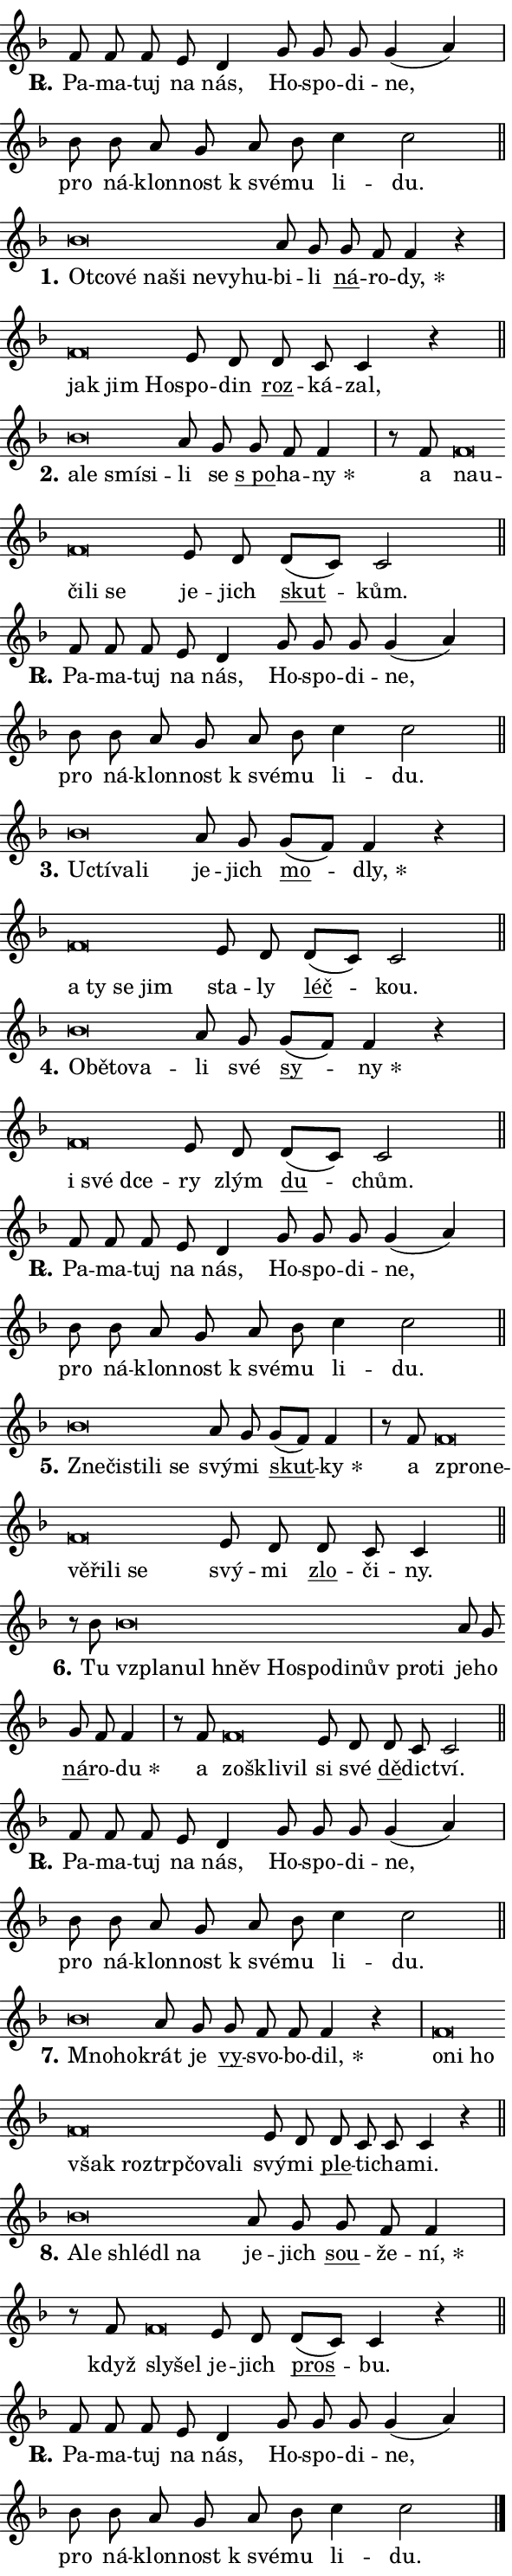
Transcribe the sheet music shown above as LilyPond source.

\version "2.24.0"
\header { tagline = "" }
\paper {
  indent = 0\cm
  top-margin = 0\cm
  right-margin = 0.13\cm % to fit lyric hyphens
  bottom-margin = 0\cm
  left-margin = 0\cm
  paper-width = 10\cm
  page-breaking = #ly:one-page-breaking
  system-system-spacing.basic-distance = #11
  score-system-spacing.basic-distance = #11
  ragged-last = ##f
}


%% Author: Thomas Morley
%% https://lists.gnu.org/archive/html/lilypond-user/2020-05/msg00002.html
#(define (line-position grob)
"Returns position of @var[grob} in current system:
   @code{'start}, if at first time-step
   @code{'end}, if at last time-step
   @code{'middle} otherwise
"
  (let* ((col (ly:item-get-column grob))
         (ln (ly:grob-object col 'left-neighbor))
         (rn (ly:grob-object col 'right-neighbor))
         (col-to-check-left (if (ly:grob? ln) ln col))
         (col-to-check-right (if (ly:grob? rn) rn col))
         (break-dir-left
           (and
             (ly:grob-property col-to-check-left 'non-musical #f)
             (ly:item-break-dir col-to-check-left)))
         (break-dir-right
           (and
             (ly:grob-property col-to-check-right 'non-musical #f)
             (ly:item-break-dir col-to-check-right))))
        (cond ((eqv? 1 break-dir-left) 'start)
              ((eqv? -1 break-dir-right) 'end)
              (else 'middle))))

#(define (tranparent-at-line-position vctor)
  (lambda (grob)
  "Relying on @code{line-position} select the relevant enry from @var{vctor}.
Used to determine transparency,"
    (case (line-position grob)
      ((end) (not (vector-ref vctor 0)))
      ((middle) (not (vector-ref vctor 1)))
      ((start) (not (vector-ref vctor 2))))))

noteHeadBreakVisibility =
#(define-music-function (break-visibility)(vector?)
"Makes @code{NoteHead}s transparent relying on @var{break-visibility}"
#{
  \override NoteHead.transparent =
    #(tranparent-at-line-position break-visibility)
#})

#(define delete-ledgers-for-transparent-note-heads
  (lambda (grob)
    "Reads whether a @code{NoteHead} is transparent.
If so this @code{NoteHead} is removed from @code{'note-heads} from
@var{grob}, which is supposed to be @code{LedgerLineSpanner}.
As a result ledgers are not printed for this @code{NoteHead}"
    (let* ((nhds-array (ly:grob-object grob 'note-heads))
           (nhds-list
             (if (ly:grob-array? nhds-array)
                 (ly:grob-array->list nhds-array)
                 '()))
           ;; Relies on the transparent-property being done before
           ;; Staff.LedgerLineSpanner.after-line-breaking is executed.
           ;; This is fragile ...
           (to-keep
             (remove
               (lambda (nhd)
                 (ly:grob-property nhd 'transparent #f))
               nhds-list)))
      ;; TODO find a better method to iterate over grob-arrays, similiar
      ;; to filter/remove etc for lists
      ;; For now rebuilt from scratch
      (set! (ly:grob-object grob 'note-heads)  '())
      (for-each
        (lambda (nhd)
          (ly:pointer-group-interface::add-grob grob 'note-heads nhd))
        to-keep))))

squashNotes = {
  \override NoteHead.X-extent = #'(-0.2 . 0.2)
  \override NoteHead.Y-extent = #'(-0.75 . 0)
  \override NoteHead.stencil =
    #(lambda (grob)
       (let ((pos (ly:grob-property grob 'staff-position)))
         (begin
           (if (< pos -7) (display "ERROR: Lower brevis then expected\n") (display ""))
           (if (<= pos -6) ly:text-interface::print ly:note-head::print))))
}
unSquashNotes = {
  \revert NoteHead.X-extent
  \revert NoteHead.Y-extent
  \revert NoteHead.stencil
}

hideNotes = \noteHeadBreakVisibility #begin-of-line-visible
unHideNotes = \noteHeadBreakVisibility #all-visible

% work-around for resetting accidentals
% https://lilypond.org/doc/v2.23/Documentation/notation/displaying-rhythms#unmetered-music
cadenzaMeasure = {
  \cadenzaOff
  \partial 1024 s1024
  \cadenzaOn
}

#(define-markup-command (accent layout props text) (markup?)
  "Underline accented syllable"
  (interpret-markup layout props
    #{\markup \override #'(offset . 4.3) \underline { #text }#}))

responsum = \markup \concat {
  "R" \hspace #-1.05 \path #0.1 #'((moveto 0 0.07) (lineto 0.9 0.8)) \hspace #0.05 "."
}

spaceSize = #0.6828661417322834 % exact space size for TeX Gyre Schola

\layout {
  \context {
    \Staff
    \remove "Time_signature_engraver"
    \override LedgerLineSpanner.after-line-breaking = #delete-ledgers-for-transparent-note-heads
  }
  \context {
    \Lyrics {
      \override LyricSpace.minimum-distance = \spaceSize
      \override LyricText.font-name = #"TeX Gyre Schola"
      \override LyricText.font-size = 1
      \override StanzaNumber.font-name = #"TeX Gyre Schola Bold"
      \override StanzaNumber.font-size = 1
    }
  }
  \context {
    \Score 
    \override NoteHead.text =
      #(lambda (grob) 
        (let ((pos (ly:grob-property grob 'staff-position)))
          #{\markup {
            \combine
              \halign #-0.55 \raise #(if (= pos -6) 0 0.5) \override #'(thickness . 2) \draw-line #'(3.2 . 0)
              \musicglyph "noteheads.sM1"
          }#}))
  }
}

% magnetic-lyrics.ily
%
%   written by
%     Jean Abou Samra <jean@abou-samra.fr>
%     Werner Lemberg <wl@gnu.org>
%
%   adapted by
%     Jiri Hon <jiri.hon@gmail.com>
%
% Version 2022-Apr-15

% https://www.mail-archive.com/lilypond-user@gnu.org/msg149350.html

#(define (Left_hyphen_pointer_engraver context)
   "Collect syllable-hyphen-syllable occurrences in lyrics and store
them in properties.  This engraver only looks to the left.  For
example, if the lyrics input is @code{foo -- bar}, it does the
following.

@itemize @bullet
@item
Set the @code{text} property of the @code{LyricHyphen} grob between
@q{foo} and @q{bar} to @code{foo}.

@item
Set the @code{left-hyphen} property of the @code{LyricText} grob with
text @q{foo} to the @code{LyricHyphen} grob between @q{foo} and
@q{bar}.
@end itemize

Use this auxiliary engraver in combination with the
@code{lyric-@/text::@/apply-@/magnetic-@/offset!} hook."
   (let ((hyphen #f)
         (text #f))
     (make-engraver
      (acknowledgers
       ((lyric-syllable-interface engraver grob source-engraver)
        (set! text grob)))
      (end-acknowledgers
       ((lyric-hyphen-interface engraver grob source-engraver)
        ;(when (not (grob::has-interface grob 'lyric-space-interface))
          (set! hyphen grob)));)
      ((stop-translation-timestep engraver)
       (when (and text hyphen)
         (ly:grob-set-object! text 'left-hyphen hyphen))
       (set! text #f)
       (set! hyphen #f)))))

#(define (lyric-text::apply-magnetic-offset! grob)
   "If the space between two syllables is less than the value in
property @code{LyricText@/.details@/.squash-threshold}, move the right
syllable to the left so that it gets concatenated with the left
syllable.

Use this function as a hook for
@code{LyricText@/.after-@/line-@/breaking} if the
@code{Left_@/hyphen_@/pointer_@/engraver} is active."
   (let ((hyphen (ly:grob-object grob 'left-hyphen #f)))
     (when hyphen
       (let ((left-text (ly:spanner-bound hyphen LEFT)))
         (when (grob::has-interface left-text 'lyric-syllable-interface)
           (let* ((common (ly:grob-common-refpoint grob left-text X))
                  (this-x-ext (ly:grob-extent grob common X))
                  (left-x-ext
                   (begin
                     ;; Trigger magnetism for left-text.
                     (ly:grob-property left-text 'after-line-breaking)
                     (ly:grob-extent left-text common X)))
                  ;; `delta` is the gap width between two syllables.
                  (delta (- (interval-start this-x-ext)
                            (interval-end left-x-ext)))
                  (details (ly:grob-property grob 'details))
                  (threshold (assoc-get 'squash-threshold details 0.2)))
             (when (< delta threshold)
               (let* (;; We have to manipulate the input text so that
                      ;; ligatures crossing syllable boundaries are not
                      ;; disabled.  For languages based on the Latin
                      ;; script this is essentially a beautification.
                      ;; However, for non-Western scripts it can be a
                      ;; necessity.
                      (lt (ly:grob-property left-text 'text))
                      (rt (ly:grob-property grob 'text))
                      (is-space (grob::has-interface hyphen 'lyric-space-interface))
                      (space (if is-space " " ""))
                      (extra-delta (if is-space spaceSize 0))
                      ;; Append new syllable.
                      (ltrt-space (if (and (string? lt) (string? rt))
                                (string-append lt space rt)
                                (make-concat-markup (list lt space rt))))
                      ;; Right-align `ltrt` to the right side.
                      (ltrt-space-markup (grob-interpret-markup
                               grob
                               (make-translate-markup
                                (cons (interval-length this-x-ext) 0)
                                (make-right-align-markup ltrt-space)))))
                 (begin
                   ;; Don't print `left-text`.
                   (ly:grob-set-property! left-text 'stencil #f)
                   ;; Set text and stencil (which holds all collected
                   ;; syllables so far) and shift it to the left.
                   (ly:grob-set-property! grob 'text ltrt-space)
                   (ly:grob-set-property! grob 'stencil ltrt-space-markup)
                   (ly:grob-translate-axis! grob (- (- delta extra-delta)) X))))))))))


#(define (lyric-hyphen::displace-bounds-first grob)
   ;; Make very sure this callback isn't triggered too early.
   (let ((left (ly:spanner-bound grob LEFT))
         (right (ly:spanner-bound grob RIGHT)))
     (ly:grob-property left 'after-line-breaking)
     (ly:grob-property right 'after-line-breaking)
     (ly:lyric-hyphen::print grob)))

squashThreshold = #0.4

\layout {
  \context {
    \Lyrics
    \consists #Left_hyphen_pointer_engraver
    \override LyricText.after-line-breaking =
      #lyric-text::apply-magnetic-offset!
    \override LyricHyphen.stencil = #lyric-hyphen::displace-bounds-first
    \override LyricText.details.squash-threshold = \squashThreshold
    \override LyricHyphen.minimum-distance = 0
    \override LyricHyphen.minimum-length = \squashThreshold
  }
}

squashText = \override LyricText.details.squash-threshold = 9999
unSquashText = \override LyricText.details.squash-threshold = \squashThreshold

leftText = \override LyricText.self-alignment-X = #LEFT
unLeftText = \revert LyricText.self-alignment-X

starOffset = #(lambda (grob) 
                (let ((x_offset (ly:self-alignment-interface::aligned-on-x-parent grob)))
                  (if (= x_offset 0) 0 (+ x_offset 1.2))))

star = #(define-music-function (syllable)(string?)
"Append star separator at the end of a syllable"
#{
  \once \override LyricText.X-offset = #starOffset
  \lyricmode { \markup {
    #syllable
    \override #'((font-name . "TeX Gyre Schola Bold")) \hspace #0.2 \lower #0.65 \larger "*"
  } }
#})

starAccent = #(define-music-function (syllable)(string?)
"Append star separator at the end of a syllable and make accent"
#{
  \once \override LyricText.X-offset = #starOffset
  \lyricmode { \markup {
    \accent #syllable
    \override #'((font-name . "TeX Gyre Schola Bold")) \hspace #0.2 \lower #0.65 \larger "*"
  } }
#})

breath = #(define-music-function (syllable)(string?)
"Append breathing indicator at the end of a syllable"
#{
  \lyricmode { \markup { #syllable "+" } }
#})

optionalBreath = #(define-music-function (syllable)(string?)
"Append optional breathing indicator at the end of a syllable"
#{
  \lyricmode { \markup { #syllable "(+)" } }
#})


\score {
    <<
        \new Voice = "melody" { \cadenzaOn \key f \major \relative { f'8 f f e d4 \bar "" g8 g g \bar "" g4( a) \cadenzaMeasure \bar "|" bes8 bes a g \bar "" a bes c4 c2 \cadenzaMeasure \bar "||" \break } }
        \new Lyrics \lyricsto "melody" { \lyricmode { \set stanza = \responsum
Pa -- ma -- tuj na nás, Ho -- spo -- di -- ne, pro ná -- klon -- nost "k své" -- mu li -- du. } }
    >>
    \layout {}
}

\score {
    <<
        \new Voice = "melody" { \cadenzaOn \key f \major \relative { \squashNotes bes'\breve*1/16 \hideNotes \breve*1/16 \bar "" \breve*1/16 \bar "" \breve*1/16 \bar "" \breve*1/16 \bar "" \breve*1/16 \bar "" \breve*1/16 \breve*1/16 \bar "" \unHideNotes \unSquashNotes a8 g \bar "" g f f4 r \cadenzaMeasure \bar "|" \squashNotes f\breve*1/16 \hideNotes \breve*1/16 \breve*1/16 \bar "" \unHideNotes \unSquashNotes e8 d \bar "" d c c4 r \cadenzaMeasure \bar "||" \break } }
        \new Lyrics \lyricsto "melody" { \lyricmode { \set stanza = "1."
\leftText Ot -- \squashText co -- vé na -- ši ne -- vy -- hu -- \unLeftText \unSquashText bi -- li \markup \accent ná -- ro -- \star dy, \leftText jak \squashText jim Ho -- \unLeftText \unSquashText spo -- din \markup \accent roz -- ká -- zal, } }
    >>
    \layout {}
}

\score {
    <<
        \new Voice = "melody" { \cadenzaOn \key f \major \relative { \squashNotes bes'\breve*1/16 \hideNotes \breve*1/16 \bar "" \breve*1/16 \breve*1/16 \bar "" \unHideNotes \unSquashNotes a8 g \bar "" g f f4 \cadenzaMeasure \bar "|" r8 f8 \squashNotes f\breve*1/16 \hideNotes \breve*1/16 \bar "" \breve*1/16 \bar "" \breve*1/16 \breve*1/16 \bar "" \unHideNotes \unSquashNotes e8 d \bar "" d[( c)] c2 \cadenzaMeasure \bar "||" \break } }
        \new Lyrics \lyricsto "melody" { \lyricmode { \set stanza = "2."
\leftText a -- \squashText le smí -- si -- \unLeftText \unSquashText li se \markup \accent "s po" -- ha -- \star ny a \leftText na -- \squashText u -- či -- li se \unLeftText \unSquashText je -- jich \markup \accent skut -- kům. } }
    >>
    \layout {}
}

\score {
    <<
        \new Voice = "melody" { \cadenzaOn \key f \major \relative { f'8 f f e d4 \bar "" g8 g g \bar "" g4( a) \cadenzaMeasure \bar "|" bes8 bes a g \bar "" a bes c4 c2 \cadenzaMeasure \bar "||" \break } }
        \new Lyrics \lyricsto "melody" { \lyricmode { \set stanza = \responsum
Pa -- ma -- tuj na nás, Ho -- spo -- di -- ne, pro ná -- klon -- nost "k své" -- mu li -- du. } }
    >>
    \layout {}
}

\score {
    <<
        \new Voice = "melody" { \cadenzaOn \key f \major \relative { \squashNotes bes'\breve*1/16 \hideNotes \breve*1/16 \bar "" \breve*1/16 \breve*1/16 \bar "" \unHideNotes \unSquashNotes a8 g \bar "" g[( f)] f4 r \cadenzaMeasure \bar "|" \squashNotes f\breve*1/16 \hideNotes \breve*1/16 \bar "" \breve*1/16 \breve*1/16 \bar "" \unHideNotes \unSquashNotes e8 d \bar "" d[( c)] c2 \cadenzaMeasure \bar "||" \break } }
        \new Lyrics \lyricsto "melody" { \lyricmode { \set stanza = "3."
\leftText U -- \squashText ctí -- va -- li \unLeftText \unSquashText je -- jich \markup \accent mo -- \star dly, \leftText a \squashText ty se jim \unLeftText \unSquashText sta -- ly \markup \accent léč -- kou. } }
    >>
    \layout {}
}

\score {
    <<
        \new Voice = "melody" { \cadenzaOn \key f \major \relative { \squashNotes bes'\breve*1/16 \hideNotes \breve*1/16 \bar "" \breve*1/16 \breve*1/16 \bar "" \unHideNotes \unSquashNotes a8 g \bar "" g[( f)] f4 r \cadenzaMeasure \bar "|" \squashNotes f\breve*1/16 \hideNotes \breve*1/16 \breve*1/16 \bar "" \unHideNotes \unSquashNotes e8 d \bar "" d[( c)] c2 \cadenzaMeasure \bar "||" \break } }
        \new Lyrics \lyricsto "melody" { \lyricmode { \set stanza = "4."
\leftText O -- \squashText bě -- to -- va -- \unLeftText \unSquashText li své \markup \accent sy -- \star ny \leftText i \squashText své dce -- \unLeftText \unSquashText ry zlým \markup \accent du -- chům. } }
    >>
    \layout {}
}

\score {
    <<
        \new Voice = "melody" { \cadenzaOn \key f \major \relative { f'8 f f e d4 \bar "" g8 g g \bar "" g4( a) \cadenzaMeasure \bar "|" bes8 bes a g \bar "" a bes c4 c2 \cadenzaMeasure \bar "||" \break } }
        \new Lyrics \lyricsto "melody" { \lyricmode { \set stanza = \responsum
Pa -- ma -- tuj na nás, Ho -- spo -- di -- ne, pro ná -- klon -- nost "k své" -- mu li -- du. } }
    >>
    \layout {}
}

\score {
    <<
        \new Voice = "melody" { \cadenzaOn \key f \major \relative { \squashNotes bes'\breve*1/16 \hideNotes \breve*1/16 \bar "" \breve*1/16 \bar "" \breve*1/16 \breve*1/16 \bar "" \unHideNotes \unSquashNotes a8 g \bar "" g[( f)] f4 \cadenzaMeasure \bar "|" r8 f8 \squashNotes f\breve*1/16 \hideNotes \breve*1/16 \bar "" \breve*1/16 \bar "" \breve*1/16 \bar "" \breve*1/16 \breve*1/16 \bar "" \unHideNotes \unSquashNotes e8 d \bar "" d c c4 \cadenzaMeasure \bar "||" \break } }
        \new Lyrics \lyricsto "melody" { \lyricmode { \set stanza = "5."
\leftText Zne -- \squashText či -- sti -- li se \unLeftText \unSquashText svý -- mi \markup \accent skut -- \star ky a \leftText zpro -- \squashText ne -- vě -- ři -- li se \unLeftText \unSquashText svý -- mi \markup \accent zlo -- či -- ny. } }
    >>
    \layout {}
}

\score {
    <<
        \new Voice = "melody" { \cadenzaOn \key f \major \relative { r8 bes'8 \squashNotes bes\breve*1/16 \hideNotes \breve*1/16 \bar "" \breve*1/16 \bar "" \breve*1/16 \bar "" \breve*1/16 \bar "" \breve*1/16 \bar "" \breve*1/16 \bar "" \breve*1/16 \breve*1/16 \bar "" \unHideNotes \unSquashNotes a8 g \bar "" g f f4 \cadenzaMeasure \bar "|" r8 f8 \squashNotes f\breve*1/16 \hideNotes \breve*1/16 \breve*1/16 \bar "" \unHideNotes \unSquashNotes e8 d \bar "" d c c2 \cadenzaMeasure \bar "||" \break } }
        \new Lyrics \lyricsto "melody" { \lyricmode { \set stanza = "6."
Tu \leftText vzpla -- \squashText nul hněv Ho -- spo -- di -- nův pro -- ti \unLeftText \unSquashText je -- ho \markup \accent ná -- ro -- \star du a \leftText zoš -- \squashText kli -- vil \unLeftText \unSquashText si své \markup \accent dě -- dic -- tví. } }
    >>
    \layout {}
}

\score {
    <<
        \new Voice = "melody" { \cadenzaOn \key f \major \relative { f'8 f f e d4 \bar "" g8 g g \bar "" g4( a) \cadenzaMeasure \bar "|" bes8 bes a g \bar "" a bes c4 c2 \cadenzaMeasure \bar "||" \break } }
        \new Lyrics \lyricsto "melody" { \lyricmode { \set stanza = \responsum
Pa -- ma -- tuj na nás, Ho -- spo -- di -- ne, pro ná -- klon -- nost "k své" -- mu li -- du. } }
    >>
    \layout {}
}

\score {
    <<
        \new Voice = "melody" { \cadenzaOn \key f \major \relative { \squashNotes bes'\breve*1/16 \hideNotes \breve*1/16 \bar "" \unHideNotes \unSquashNotes a8 g \bar "" g f f f4 r \cadenzaMeasure \bar "|" \squashNotes f\breve*1/16 \hideNotes \breve*1/16 \bar "" \breve*1/16 \bar "" \breve*1/16 \bar "" \breve*1/16 \bar "" \breve*1/16 \bar "" \breve*1/16 \bar "" \breve*1/16 \breve*1/16 \bar "" \unHideNotes \unSquashNotes e8 d \bar "" d c c c4 r \cadenzaMeasure \bar "||" \break } }
        \new Lyrics \lyricsto "melody" { \lyricmode { \set stanza = "7."
\leftText Mno -- \squashText ho -- \unLeftText \unSquashText krát je \markup \accent vy -- svo -- bo -- \star dil, \leftText o -- \squashText ni ho však roz -- trp -- čo -- va -- li \unLeftText \unSquashText svý -- mi \markup \accent ple -- ti -- cha -- mi. } }
    >>
    \layout {}
}

\score {
    <<
        \new Voice = "melody" { \cadenzaOn \key f \major \relative { \squashNotes bes'\breve*1/16 \hideNotes \breve*1/16 \bar "" \breve*1/16 \bar "" \breve*1/16 \breve*1/16 \bar "" \unHideNotes \unSquashNotes a8 g \bar "" g f f4 \cadenzaMeasure \bar "|" r8 f8 \squashNotes f\breve*1/16 \hideNotes \breve*1/16 \bar "" \unHideNotes \unSquashNotes e8 d \bar "" d[( c)] c4 r \cadenzaMeasure \bar "||" \break } }
        \new Lyrics \lyricsto "melody" { \lyricmode { \set stanza = "8."
\leftText A -- \squashText le shlé -- dl na \unLeftText \unSquashText je -- jich \markup \accent sou -- že -- \star ní, když \leftText sly -- \squashText šel \unLeftText \unSquashText je -- jich \markup \accent pros -- bu. } }
    >>
    \layout {}
}

\score {
    <<
        \new Voice = "melody" { \cadenzaOn \key f \major \relative { f'8 f f e d4 \bar "" g8 g g \bar "" g4( a) \cadenzaMeasure \bar "|" bes8 bes a g \bar "" a bes c4 c2 \cadenzaMeasure \bar "||" \break } \bar "|." }
        \new Lyrics \lyricsto "melody" { \lyricmode { \set stanza = \responsum
Pa -- ma -- tuj na nás, Ho -- spo -- di -- ne, pro ná -- klon -- nost "k své" -- mu li -- du. } }
    >>
    \layout {}
}
